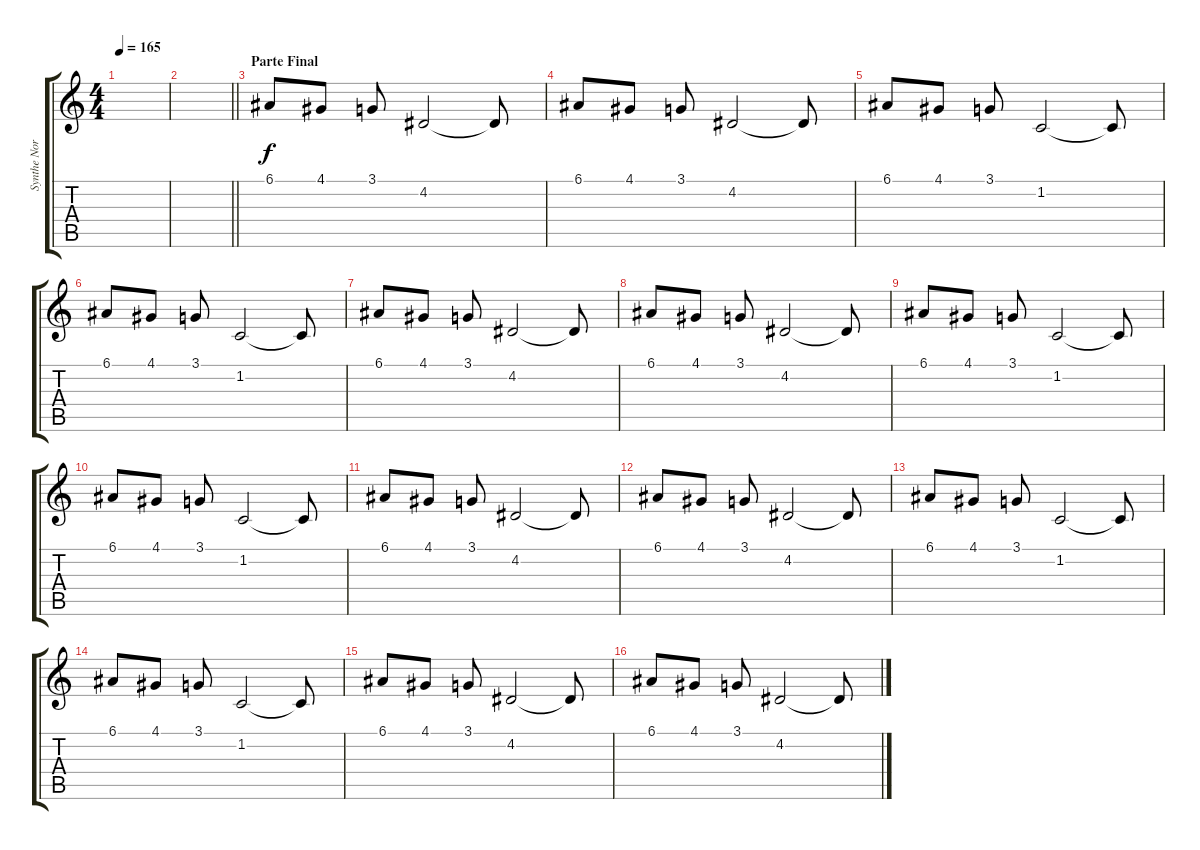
\track ("Synthe Normal" "Synthe Nor") {instrument lead2sawtooth}
\staff {score tabs}
\tuning (E4 B3 G3 D3 A2 E2) {hide}
\ts (4 4)
\tempo 165
\clef g2
\ks c
|
\barLineRight lightlight
|
\section ("" "Parte Final")
6.1.8 4.1.8 3.1.8 4.2.2 4.2{t}.8 |
6.1.8 4.1.8 3.1.8 4.2.2 4.2{t}.8 |
6.1.8 4.1.8 3.1.8 1.2.2 1.2{t}.8 |
6.1.8 4.1.8 3.1.8 1.2.2 1.2{t}.8 |
6.1.8 4.1.8 3.1.8 4.2.2 4.2{t}.8 |
6.1.8 4.1.8 3.1.8 4.2.2 4.2{t}.8 |
6.1.8 4.1.8 3.1.8 1.2.2 1.2{t}.8 |
6.1.8 4.1.8 3.1.8 1.2.2 1.2{t}.8 |
6.1.8 4.1.8 3.1.8 4.2.2 4.2{t}.8 |
6.1.8 4.1.8 3.1.8 4.2.2 4.2{t}.8 |
6.1.8 4.1.8 3.1.8 1.2.2 1.2{t}.8 |
6.1.8 4.1.8 3.1.8 1.2.2 1.2{t}.8 |
6.1.8 4.1.8 3.1.8 4.2.2 4.2{t}.8 |
6.1.8 4.1.8 3.1.8 4.2.2 4.2{t}.8
